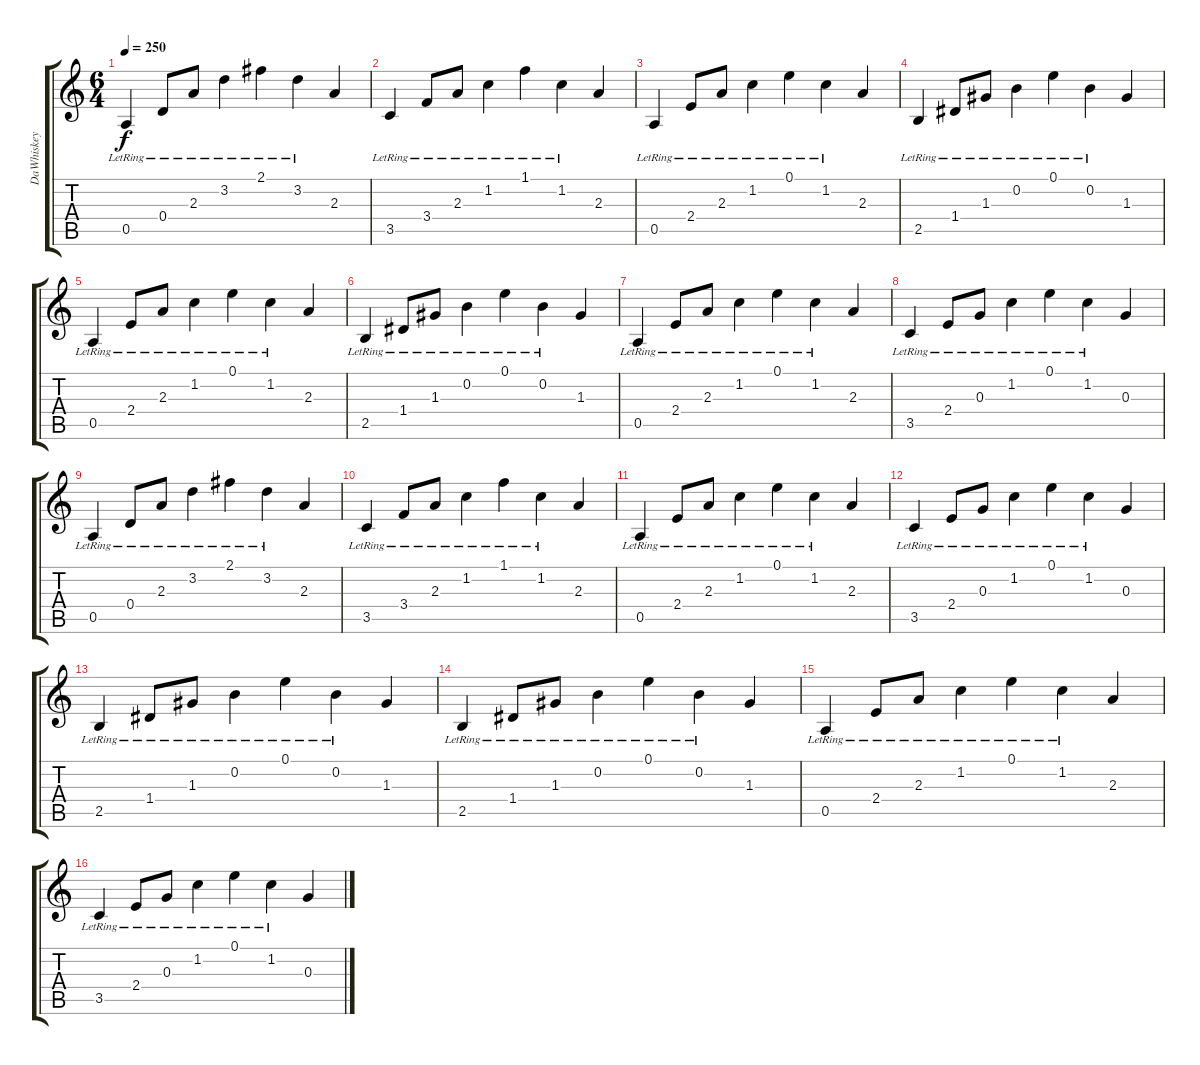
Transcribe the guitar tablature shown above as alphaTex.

\track ("DaWhiskey Acoustic" "DaWhiskey ") {instrument electricguitarclean}
\staff {score tabs}
\tuning (E4 B3 G3 D3 A2 E2) {hide}
\ts (6 4)
\tempo 250
\clef g2
\ks c
0.5{lr}.4{dy f} 0.4{lr}.8 2.3{lr}.8 3.2{lr}.4 2.1{lr}.4 3.2{lr}.4 2.3.4 |
3.5{lr}.4 3.4{lr}.8 2.3{lr}.8 1.2{lr}.4 1.1{lr}.4 1.2{lr}.4 2.3.4 |
0.5{lr}.4 2.4{lr}.8 2.3{lr}.8 1.2{lr}.4 0.1{lr}.4 1.2{lr}.4 2.3.4 |
2.5{lr}.4 1.4{lr}.8 1.3{lr}.8 0.2{lr}.4 0.1{lr}.4 0.2{lr}.4 1.3.4 |
0.5{lr}.4 2.4{lr}.8 2.3{lr}.8 1.2{lr}.4 0.1{lr}.4 1.2{lr}.4 2.3.4 |
2.5{lr}.4 1.4{lr}.8 1.3{lr}.8 0.2{lr}.4 0.1{lr}.4 0.2{lr}.4 1.3.4 |
0.5{lr}.4 2.4{lr}.8 2.3{lr}.8 1.2{lr}.4 0.1{lr}.4 1.2{lr}.4 2.3.4 |
3.5{lr}.4 2.4{lr}.8 0.3{lr}.8 1.2{lr}.4 0.1{lr}.4 1.2{lr}.4 0.3.4 |
0.5{lr}.4 0.4{lr}.8 2.3{lr}.8 3.2{lr}.4 2.1{lr}.4 3.2{lr}.4 2.3.4 |
3.5{lr}.4 3.4{lr}.8 2.3{lr}.8 1.2{lr}.4 1.1{lr}.4 1.2{lr}.4 2.3.4 |
0.5{lr}.4 2.4{lr}.8 2.3{lr}.8 1.2{lr}.4 0.1{lr}.4 1.2{lr}.4 2.3.4 |
3.5{lr}.4 2.4{lr}.8 0.3{lr}.8 1.2{lr}.4 0.1{lr}.4 1.2{lr}.4 0.3.4 |
2.5{lr}.4 1.4{lr}.8 1.3{lr}.8 0.2{lr}.4 0.1{lr}.4 0.2{lr}.4 1.3.4 |
2.5{lr}.4 1.4{lr}.8 1.3{lr}.8 0.2{lr}.4 0.1{lr}.4 0.2{lr}.4 1.3.4 |
0.5{lr}.4 2.4{lr}.8 2.3{lr}.8 1.2{lr}.4 0.1{lr}.4 1.2{lr}.4 2.3.4 |
3.5{lr}.4 2.4{lr}.8 0.3{lr}.8 1.2{lr}.4 0.1{lr}.4 1.2{lr}.4 0.3.4
